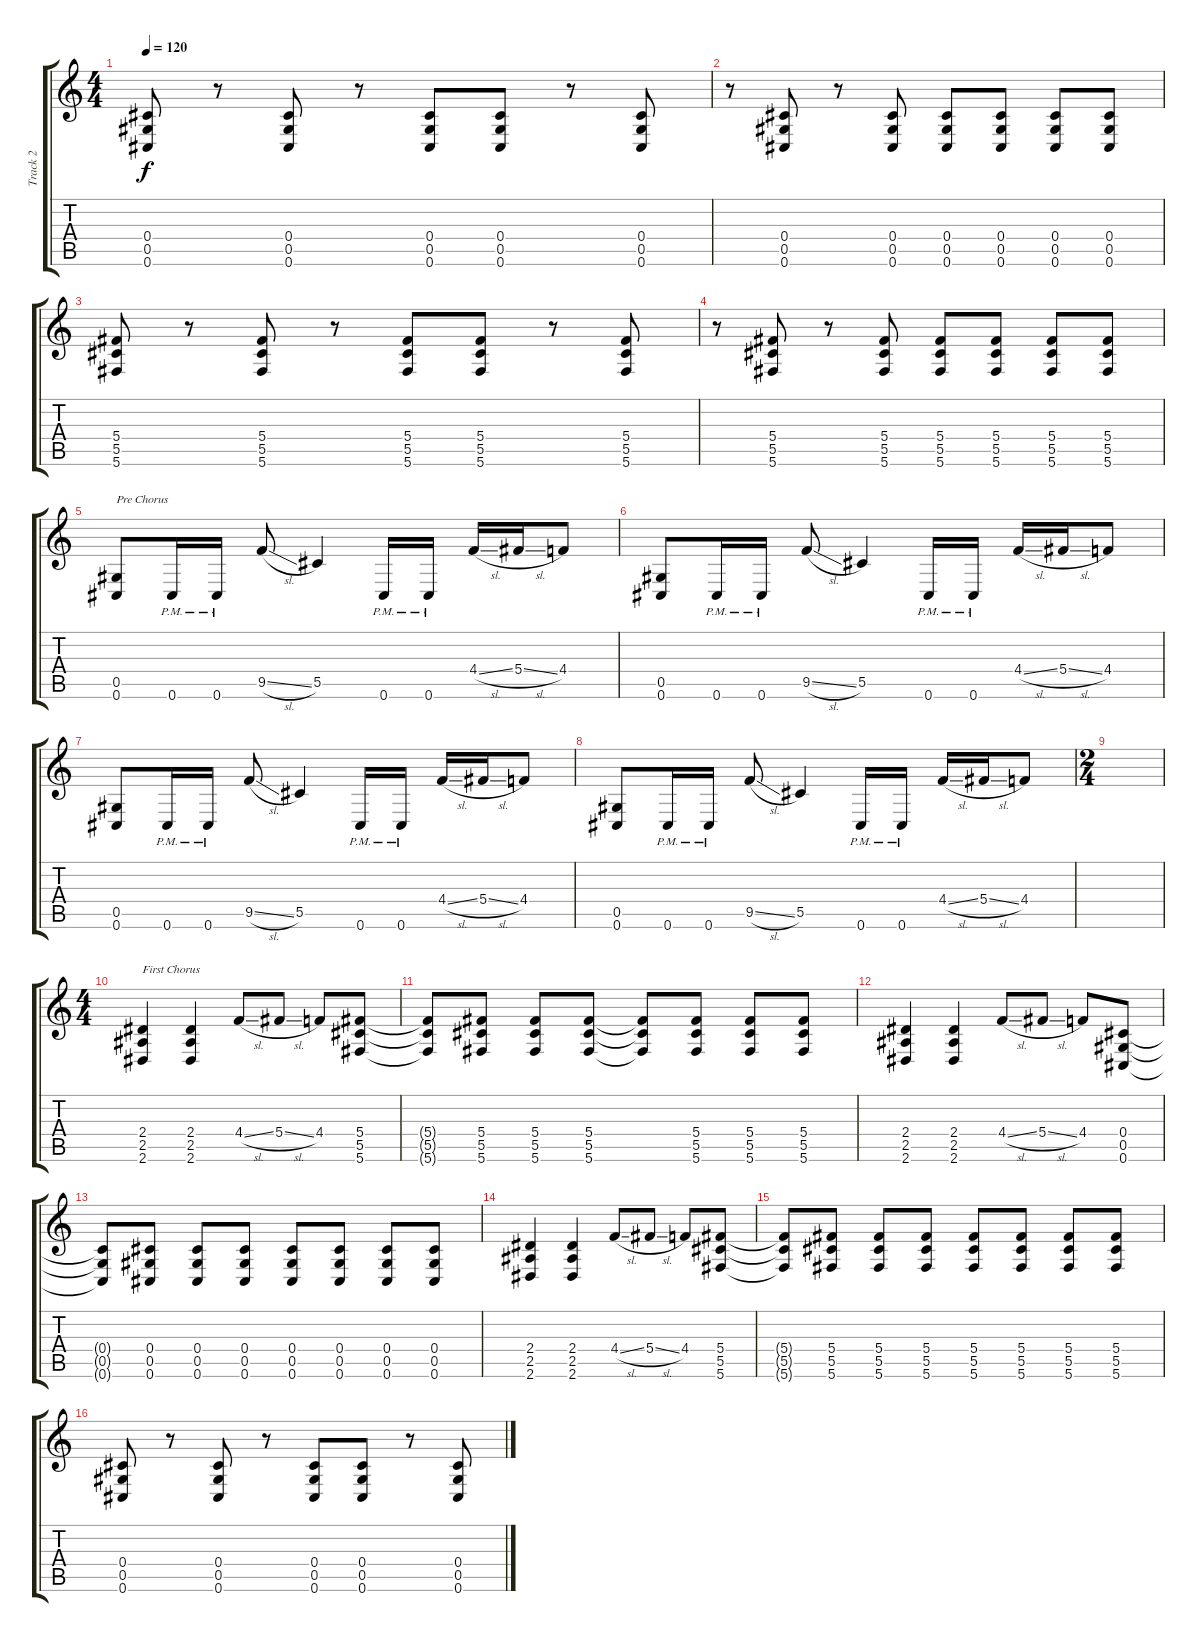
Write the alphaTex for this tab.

\track ("Track 2" "Track 2") {instrument distortionguitar}
\staff {score tabs}
\tuning (Eb4 Bb3 Gb3 Db3 Ab2 Db2) {hide}
\ts (4 4)
\tempo 120
\clef g2
\ks c
(0.4 0.5 0.6).8{dy f} r.8 (0.4 0.5 0.6).8 r.8 (0.4 0.5 0.6).8 (0.4 0.5 0.6).8 r.8 (0.4 0.5 0.6).8 |
r.8 (0.4 0.5 0.6).8 r.8 (0.4 0.5 0.6).8 (0.4 0.5 0.6).8 (0.4 0.5 0.6).8 (0.4 0.5 0.6).8 (0.4 0.5 0.6).8 |
(5.4 5.5 5.6).8 r.8 (5.4 5.5 5.6).8 r.8 (5.4 5.5 5.6).8 (5.4 5.5 5.6).8 r.8 (5.4 5.5 5.6).8 |
r.8 (5.4 5.5 5.6).8 r.8 (5.4 5.5 5.6).8 (5.4 5.5 5.6).8 (5.4 5.5 5.6).8 (5.4 5.5 5.6).8 (5.4 5.5 5.6).8 |
(0.5 0.6).8{txt "Pre Chorus"} 0.6{pm}.16 0.6{pm}.16 9.5{sl}.8 5.5.4 0.6{pm}.16 0.6{pm}.16 4.4{sl}.16 5.4{sl}.16 4.4.8 |
(0.5 0.6).8 0.6{pm}.16 0.6{pm}.16 9.5{sl}.8 5.5.4 0.6{pm}.16 0.6{pm}.16 4.4{sl}.16 5.4{sl}.16 4.4.8 |
(0.5 0.6).8 0.6{pm}.16 0.6{pm}.16 9.5{sl}.8 5.5.4 0.6{pm}.16 0.6{pm}.16 4.4{sl}.16 5.4{sl}.16 4.4.8 |
(0.5 0.6).8 0.6{pm}.16 0.6{pm}.16 9.5{sl}.8 5.5.4 0.6{pm}.16 0.6{pm}.16 4.4{sl}.16 5.4{sl}.16 4.4.8 |
\ts (2 4)
|
\ts (4 4)
(2.4 2.5 2.6).4{txt "First Chorus"} (2.4 2.5 2.6).4 4.4{sl}.8 5.4{sl}.8 4.4.8 (5.4 5.5 5.6).8 |
(5.4{t} 5.5{t} 5.6{t}).8 (5.4 5.5 5.6).8 (5.4 5.5 5.6).8 (5.4 5.5 5.6).8 (5.4{t} 5.5{t} 5.6{t}).8 (5.4 5.5 5.6).8 (5.4 5.5 5.6).8 (5.4 5.5 5.6).8 |
(2.4 2.5 2.6).4 (2.4 2.5 2.6).4 4.4{sl}.8 5.4{sl}.8 4.4.8 (0.4 0.5 0.6).8 |
(0.4{t} 0.5{t} 0.6{t}).8 (0.4 0.5 0.6).8 (0.4 0.5 0.6).8 (0.4 0.5 0.6).8 (0.4 0.5 0.6).8 (0.4 0.5 0.6).8 (0.4 0.5 0.6).8 (0.4 0.5 0.6).8 |
(2.4 2.5 2.6).4 (2.4 2.5 2.6).4 4.4{sl}.8 5.4{sl}.8 4.4.8 (5.4 5.5 5.6).8 |
(5.4{t} 5.5{t} 5.6{t}).8 (5.4 5.5 5.6).8 (5.4 5.5 5.6).8 (5.4 5.5 5.6).8 (5.4 5.5 5.6).8 (5.4 5.5 5.6).8 (5.4 5.5 5.6).8 (5.4 5.5 5.6).8 |
(0.4 0.5 0.6).8 r.8 (0.4 0.5 0.6).8 r.8 (0.4 0.5 0.6).8 (0.4 0.5 0.6).8 r.8 (0.4 0.5 0.6).8
